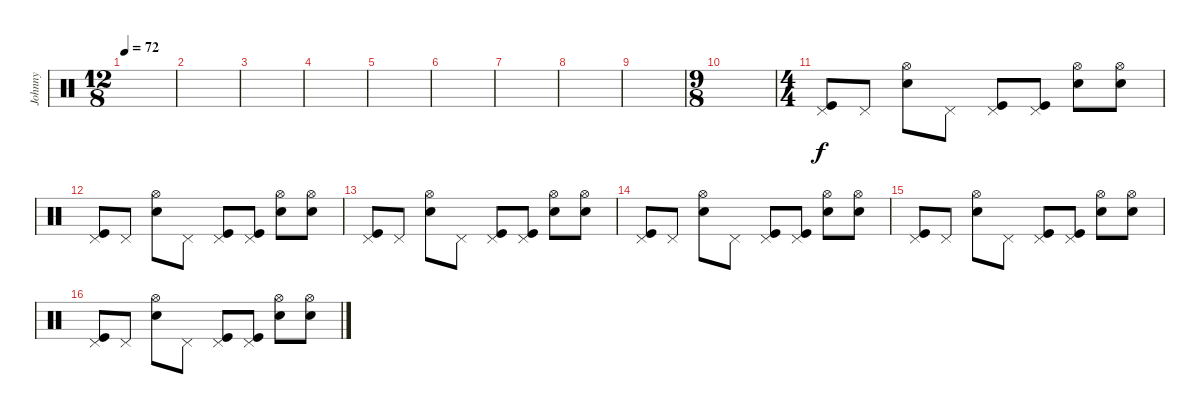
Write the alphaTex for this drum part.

\track ("Johnny" "Johnny") {instrument percussion}
\staff {score}
\articulation defaults
\ts (12 8)
\tempo 72
\clef neutral
\ks c
|
|
|
|
|
|
|
|
|
\ts (9 8)
|
\ts (4 4)
("Pedal Hi-Hat (hit)" "Kick (hit)").8 "Pedal Hi-Hat (hit)".8 ("Hi-Hat (open)" "Snare (hit) 2").8 "Pedal Hi-Hat (hit)".8 ("Pedal Hi-Hat (hit)" "Kick (hit)").8 ("Pedal Hi-Hat (hit)" "Kick (hit)").8 ("Hi-Hat (open)" "Snare (hit) 2").8 ("Hi-Hat (open)" "Snare (hit) 2").8 |
("Pedal Hi-Hat (hit)" "Kick (hit)").8 "Pedal Hi-Hat (hit)".8 ("Hi-Hat (open)" "Snare (hit) 2").8 "Pedal Hi-Hat (hit)".8 ("Pedal Hi-Hat (hit)" "Kick (hit)").8 ("Pedal Hi-Hat (hit)" "Kick (hit)").8 ("Hi-Hat (open)" "Snare (hit) 2").8 ("Hi-Hat (open)" "Snare (hit) 2").8 |
("Pedal Hi-Hat (hit)" "Kick (hit)").8 "Pedal Hi-Hat (hit)".8 ("Hi-Hat (open)" "Snare (hit) 2").8 "Pedal Hi-Hat (hit)".8 ("Pedal Hi-Hat (hit)" "Kick (hit)").8 ("Pedal Hi-Hat (hit)" "Kick (hit)").8 ("Hi-Hat (open)" "Snare (hit) 2").8 ("Hi-Hat (open)" "Snare (hit) 2").8 |
("Pedal Hi-Hat (hit)" "Kick (hit)").8 "Pedal Hi-Hat (hit)".8 ("Hi-Hat (open)" "Snare (hit) 2").8 "Pedal Hi-Hat (hit)".8 ("Pedal Hi-Hat (hit)" "Kick (hit)").8 ("Pedal Hi-Hat (hit)" "Kick (hit)").8 ("Hi-Hat (open)" "Snare (hit) 2").8 ("Hi-Hat (open)" "Snare (hit) 2").8 |
("Pedal Hi-Hat (hit)" "Kick (hit)").8 "Pedal Hi-Hat (hit)".8 ("Hi-Hat (open)" "Snare (hit) 2").8 "Pedal Hi-Hat (hit)".8 ("Pedal Hi-Hat (hit)" "Kick (hit)").8 ("Pedal Hi-Hat (hit)" "Kick (hit)").8 ("Hi-Hat (open)" "Snare (hit) 2").8 ("Hi-Hat (open)" "Snare (hit) 2").8 |
("Pedal Hi-Hat (hit)" "Kick (hit)").8 "Pedal Hi-Hat (hit)".8 ("Hi-Hat (open)" "Snare (hit) 2").8 "Pedal Hi-Hat (hit)".8 ("Pedal Hi-Hat (hit)" "Kick (hit)").8 ("Pedal Hi-Hat (hit)" "Kick (hit)").8 ("Hi-Hat (open)" "Snare (hit) 2").8 ("Hi-Hat (open)" "Snare (hit) 2").8
